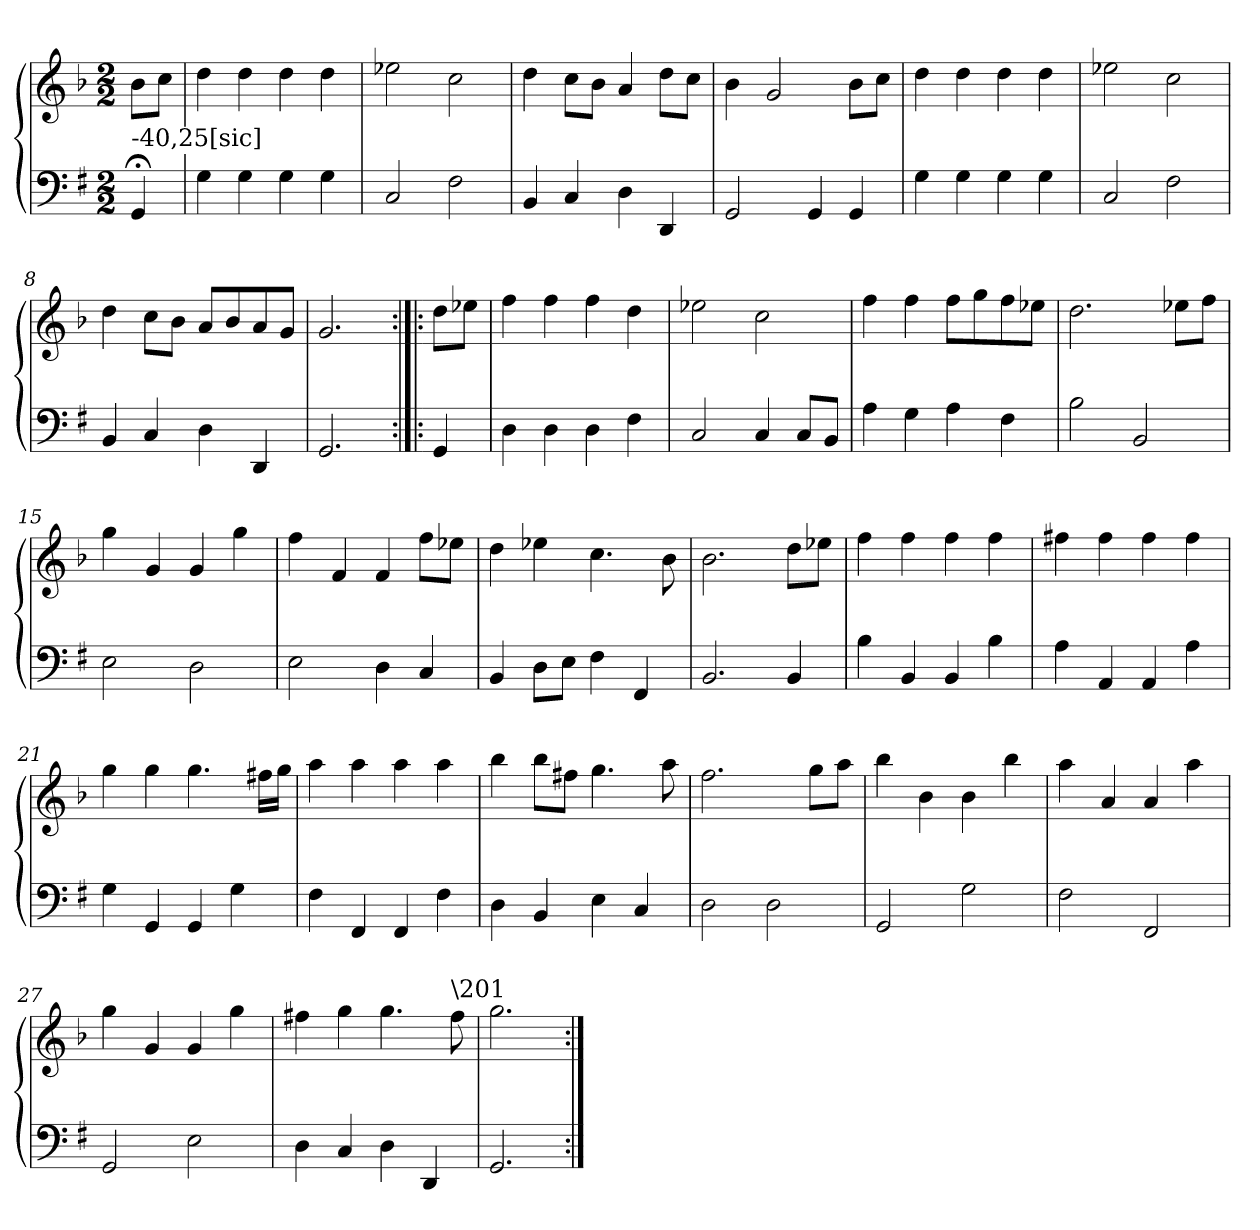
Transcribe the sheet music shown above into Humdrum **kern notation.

**kern	**kern
*part2	*part1
*staff2	*staff1
*clefF4	*clefG2
*k[f#]	*k[b-]
*M2/2	*M2/2
=1	=1
!LO:TX:a:t=-40,25[sic]	!
4GG;</	8b-\L
.	8cc\J
=2	=2
4G\	4dd\
4G\	4dd\
4G\	4dd\
4G\	4dd\
=3	=3
2C/	2ee-X\
2F#\	2cc\
=4	=4
4BB/	4dd\
4C/	8cc\L
.	8b-\J
4D\	4a/
4DD/	8dd\L
.	8cc\J
=5	=5
2GG/	4b-\
.	2g/
4GG/	.
4GG/	8b-\L
.	8cc\J
=6	=6
4G\	4dd\
4G\	4dd\
4G\	4dd\
4G\	4dd\
=7	=7
2C/	2ee-X\
2F#\	2cc\
=8	=8
4BB/	4dd\
4C/	8cc\L
.	8b-\J
4D\	8a/L
.	8b-/
4DD/	8a/
.	8g/J
=9	=9
2.GG/	2.g/
=10:|!|:	=10:|!|:
4GG/	8dd\L
.	8ee-X\J
!!LO:LB:g=z
=11	=11
4D\	4ff\
4D\	4ff\
4D\	4ff\
4F#\	4dd\
=12	=12
2C/	2ee-X\
4C/	2cc\
8C/L	.
8BB/J	.
=13	=13
4A\	4ff\
4G\	4ff\
4A\	8ff\L
.	8gg\
4F#\	8ff\
.	8ee-X\J
=14	=14
2B\	2.dd\
2BB/	.
.	8ee-X\L
.	8ff\J
=15	=15
2E\	4gg\
.	4g/
2D\	4g/
.	4gg\
=16	=16
2E\	4ff\
.	4f/
4D\	4f/
4C/	8ff\L
.	8ee-X\J
=17	=17
4BB/	4dd\
8D\L	4ee-X\
8E\J	.
4F#\	4.cc\
4FF#/	.
.	8b-\
=18	=18
2.BB/	2.b-\
4BB/	8dd\L
.	8ee-X\J
!!LO:LB:g=z
=19	=19
4B\	4ff\
4BB/	4ff\
4BB/	4ff\
4B\	4ff\
=20	=20
4A\	4ff#X\
4AA/	4ff#\
4AA/	4ff#\
4A\	4ff#\
=21	=21
4G\	4gg\
4GG/	4gg\
4GG/	4.gg\
4G\	.
.	16ff#X\LL
.	16gg\JJ
=22	=22
4F#\	4aa\
4FF#/	4aa\
4FF#/	4aa\
4F#\	4aa\
=23	=23
4D\	4bb-\
4BB/	8bb-\L
.	8ff#X\J
4E\	4.gg\
4C/	.
.	8aa\
=24	=24
2D\	2.ff\
2D\	.
.	8gg\L
.	8aa\J
=25	=25
2GG/	4bb-\
.	4b-\
2G\	4b-\
.	4bb-\
=26	=26
2F#\	4aa\
.	4a/
2FF#/	4a/
.	4aa\
!!LO:LB:g=z
=27	=27
2GG/	4gg\
.	4g/
2E\	4g/
.	4gg\
=28	=28
4D\	4ff#X\
4C/	4gg\
4D\	4.gg\
4DD/	.
!	!LO:TX:a:t=\201
.	8ff#\
=29	=29
2.GG/	2.gg\
=:|!	=:|!
*-	*-
